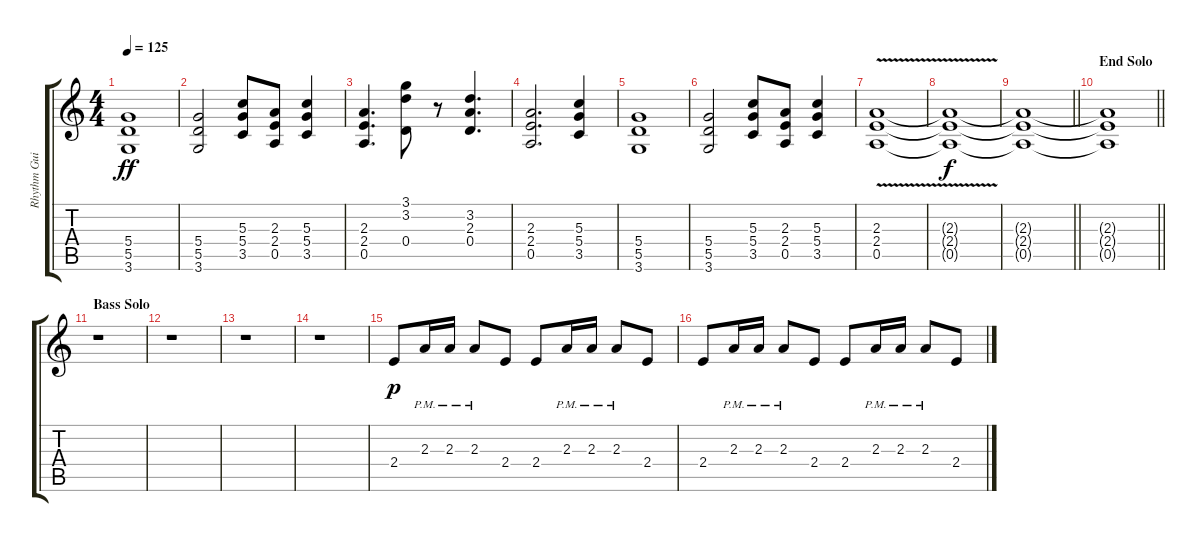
\track ("Rhythm Guitar" "Rhythm Gui") {instrument distortionguitar}
\staff {score tabs}
\tuning (E4 B3 G3 D3 A2 E2) {hide}
\ts (4 4)
\tempo 125
\clef g2
\ks c
(5.4 5.5 3.6).1{dy ff} |
(5.4 5.5 3.6).2 (5.3 5.4 3.5).8 (2.3 2.4 0.5).8 (5.3 5.4 3.5).4 |
(2.3 2.4 0.5).4{d} (3.1 3.2 0.4).8 r.8 (3.2 2.3 0.4).4{d} |
(2.3 2.4 0.5).2{d} (5.3 5.4 3.5).4 |
(5.4 5.5 3.6).1 |
(5.4 5.5 3.6).2 (5.3 5.4 3.5).8 (2.3 2.4 0.5).8 (5.3 5.4 3.5).4 |
(2.3{v} 2.4{v} 0.5{v}).1{volume 0} |
(2.3{t} 2.4{t} 0.5{t}).1{dy f} |
\barLineRight lightlight
(2.3{t} 2.4{t} 0.5{t}).1 |
\section ("" "End Solo")
\barLineRight lightlight
(2.3{t} 2.4{t} 0.5{t}).1 |
\section ("" "Bass Solo")
r.1 |
r.1 |
r.1 |
r.1 |
2.4.8{dy p volume 16} 2.3{pm}.16 2.3{pm}.16 2.3{pm}.8 2.4.8 2.4.8 2.3{pm}.16 2.3{pm}.16 2.3{pm}.8 2.4.8 |
2.4.8 2.3{pm}.16 2.3{pm}.16 2.3{pm}.8 2.4.8 2.4.8 2.3{pm}.16 2.3{pm}.16 2.3{pm}.8 2.4.8
